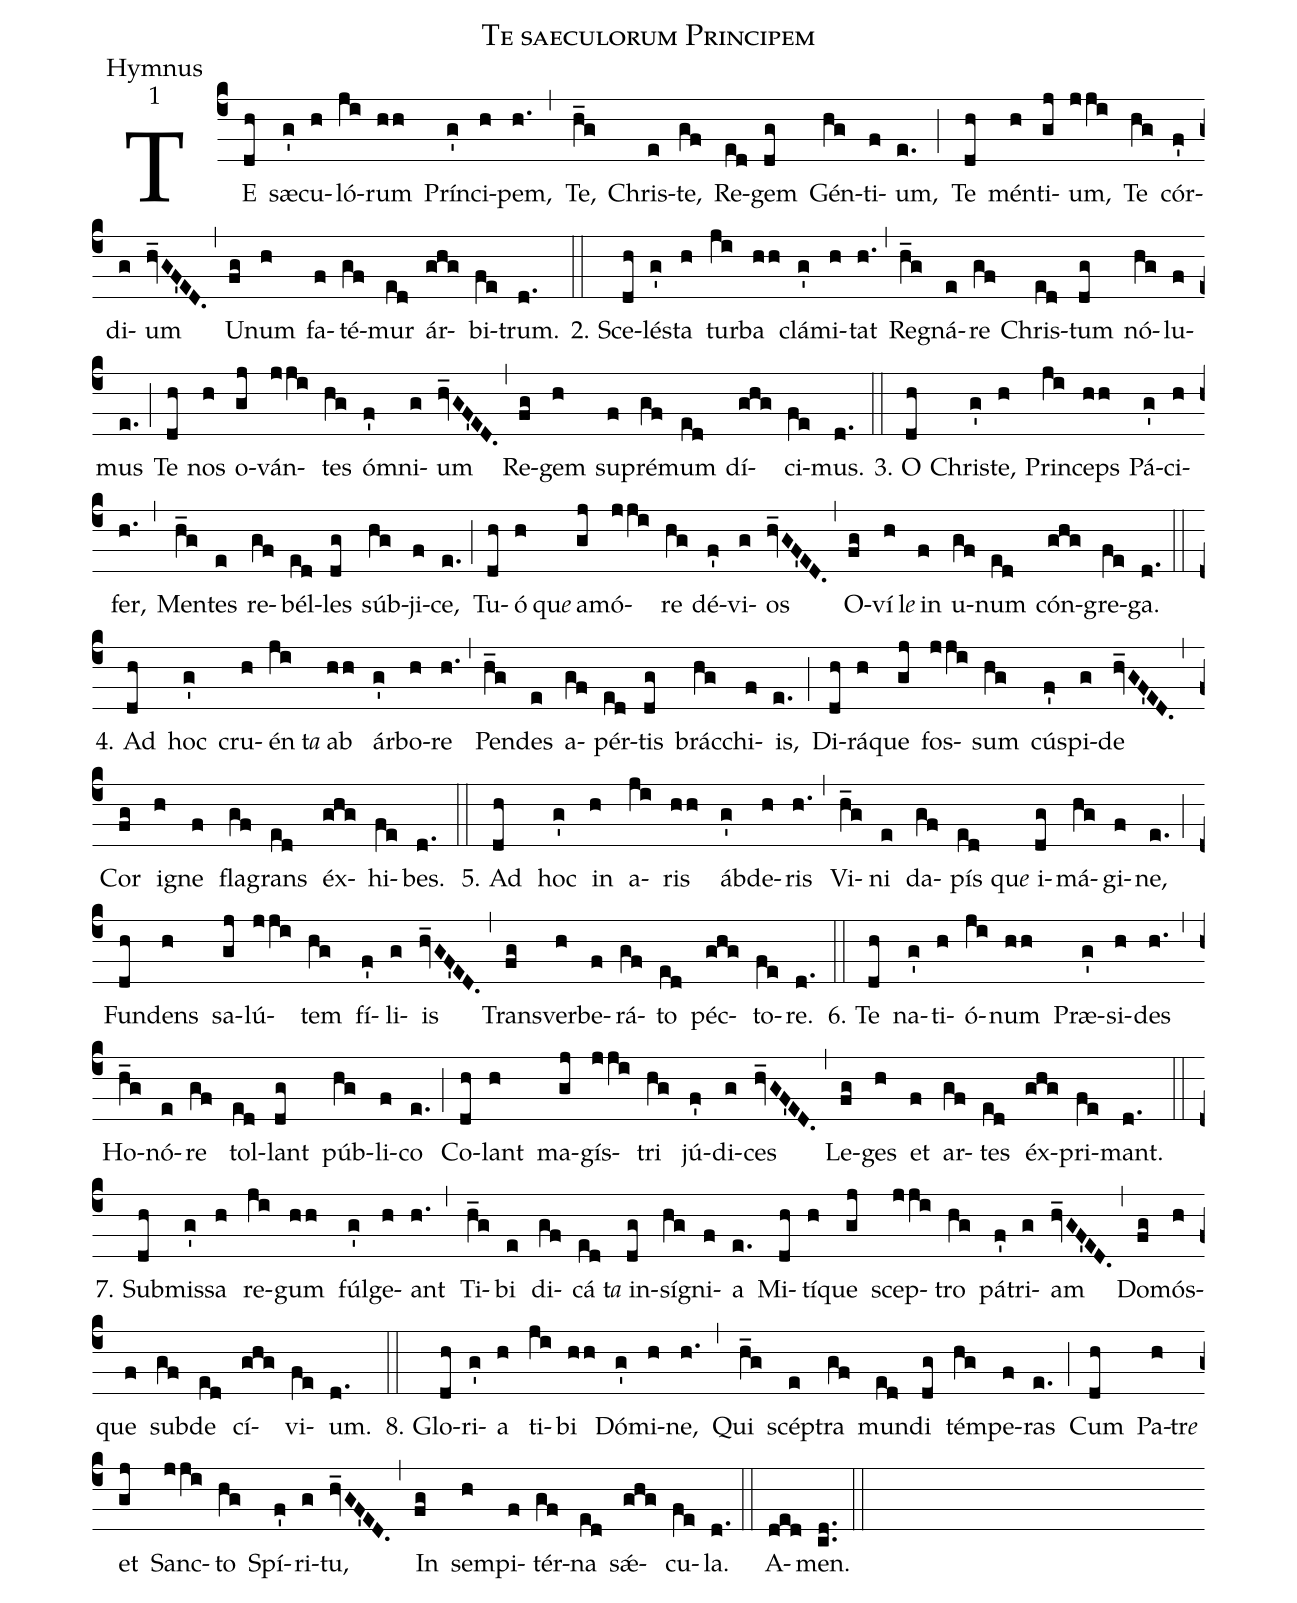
name:Te saeculorum Principem;
office-part:Hymnus;
mode:1;
%%
name:Te saeculorum Principem;
office-part:Hymnus;
mode:1;
book:Antiphonale Monasticum, 1934, p. 1090;
transcriber:Dominique CROCHU;
%%
(c4) TE(dh) sæ(g')cu(h)ló(ji)rum(hh) Prín(g')ci(h)pem,(h.) (,)
Te,(h_g) Chris(e)te,(gf) Re(ed)gem(dg) Gén(hg)ti(f)um,(e.) (;)
Te(dh) mén(h)ti(gj)um,(jji) Te(hg) cór(f')di(g)um(hv_GF'ED.) (,)
U(fg)num(h) fa(f)té(gf)mur(ed) ár(ghg)bi(fe)trum.(d.) (::)

2. Sce(dh)lés(g')ta(h) tur(ji)ba(hh) clá(g')mi(h)tat(h.) (,)
Reg(h_g)ná(e)re(gf) Chris(ed)tum(dg) nó(hg)lu(f)mus(e.) (;)
Te(dh) nos(h) o(gj)ván(jji)tes(hg) óm(f')ni(g)um(hv_GF'ED.) (,)
Re(fg)gem(h) su(f)pré(gf)mum(ed) dí(ghg)ci(fe)mus.(d.) (::)

3. O(dh) Chris(g')te,(h) Prin(ji)ceps(hh) Pá(g')ci(h)fer,(h.) (,)
Men(h_g)tes(e) re(gf)bél(ed)les(dg) súb(hg)ji(f)ce,(e.) (;)
Tu(dh)ó(h)qu<i>e</i>() a(gj)mó(jji)re(hg) dé(f')vi(g)os(hv_GF'ED.) (,)
O(fg)ví(h)l<i>e</i>() in(f) u(gf)num(ed) cón(ghg)gre(fe)ga.(d.) (::)

4. Ad(dh) hoc(g') cru(h)én(ji)t<i>a</i>() ab(hh) ár(g')bo(h)re(h.) (,)
Pen(h_g)des(e) a(gf)pér(ed)tis(dg) brác(hg)chi(f)is,(e.) (;)
Di(dh)rá(h)que(gj) fos(jji)sum(hg) cús(f')pi(g)de(hv_GF'ED.) (,)
Cor(fg) i(h)gne(f) fla(gf)grans(ed) éx(ghg)hi(fe)bes.(d.) (::)

5. Ad(dh) hoc(g') in(h) a(ji)ris(hh) áb(g')de(h)ris(h.) (,)
Vi(h_g)ni(e) da(gf)pís(ed)qu<i>e</i>() i(dg)má(hg)gi(f)ne,(e.) (;)
Fun(dh)dens(h) sa(gj)lú(jji)tem(hg) fí(f')li(g)is(hv_GF'ED.) (,)
Trans(fg)ver(h)be(f)rá(gf)to(ed) péc(ghg)to(fe)re.(d.) (::)

6. Te(dh) na(g')ti(h)ó(ji)num(hh) Præ(g')si(h)des(h.) (,)
Ho(h_g)nó(e)re(gf) tol(ed)lant(dg) púb(hg)li(f)co(e.) (;)
Co(dh)lant(h) ma(gj)gís(jji)tri(hg) jú(f')di(g)ces(hv_GF'ED.) (,)
Le(fg)ges(h) et(f) ar(gf)tes(ed) éx(ghg)pri(fe)mant.(d.) (::)

7. Sub(dh)mis(g')sa(h) re(ji)gum(hh) fúl(g')ge(h)ant(h.) (,)
Ti(h_g)bi(e) di(gf)cá(ed)t<i>a</i>() in(dg)síg(hg)ni(f)a(e.)
Mi(dh)tí(h)que(gj) scep(jji)tro(hg) pát(f')ri(g)am(hv_GF'ED.) (,)
Do(fg)mós(h)que(f) sub(gf)de(ed) cí(ghg)vi(fe)um.(d.) (::)

8. Glo(dh)ri(g')a(h) ti(ji)bi(hh) Dó(g')mi(h)ne,(h.) (,)
Qui(h_g) scépt(e)ra(gf) mun(ed)di(dg) tém(hg)pe(f)ras(e.) (;)
Cum(dh) Pa(h)tr<i>e</i>() et(gj) Sanc(jji)to(hg) Spí(f')ri(g)tu,(hv_GF'ED.) (,)
In(fg) sem(h)pi(f)tér(gf)na(ed) sǽ(ghg)cu(fe)la.(d.) (::)
A(ded)men.(cd..) (::)
